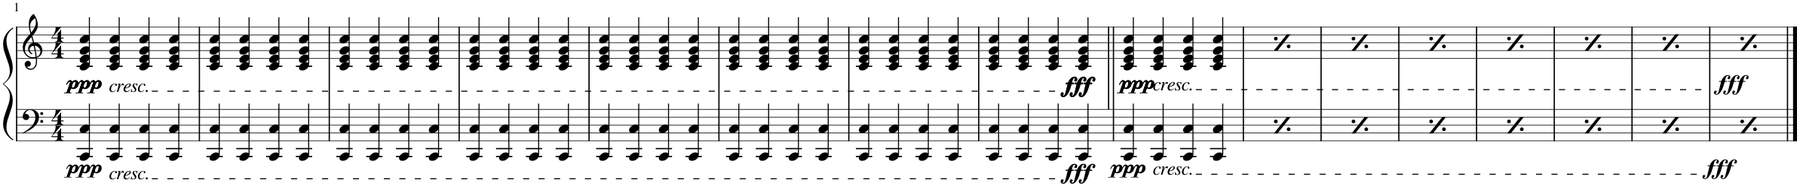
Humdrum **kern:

**kern	**kern	**dynam
*part1	*part1	*part1
*staff2	*staff1	*staff1/2
*I"Piano de cola	*	*
*I'Pno.	*	*
*clefF4	*clefG2	*
*k[]	*k[]	*
*M4/4	*M4/4	*
=1	=1	=1
!	!	!LO:DY:b=2
!	!	!LO:DY:n=1:b=2
!	!	!LO:DY:n=2:b
!	!	!LO:DY:n=3:b
!	!	!LO:DY:n=4:b
!	!	!LO:DY:n=5:b
4CC/ 4C/	4c/ 4e/ 4g/ 4cc/	ppp ppp ppp ppp ppp ppp
!	!LO:TX:b:i:t=cresc.	!
!LO:TX:b:i:t=cresc.	!	!
4CC/ 4C/	4c/ 4e/ 4g/ 4cc/	.
4CC/ 4C/	4c/ 4e/ 4g/ 4cc/	.
4CC/ 4C/	4c/ 4e/ 4g/ 4cc/	.
=2	=2	=2
4CC/ 4C/	4c/ 4e/ 4g/ 4cc/	.
4CC/ 4C/	4c/ 4e/ 4g/ 4cc/	.
4CC/ 4C/	4c/ 4e/ 4g/ 4cc/	.
4CC/ 4C/	4c/ 4e/ 4g/ 4cc/	.
=3	=3	=3
4CC/ 4C/	4c/ 4e/ 4g/ 4cc/	.
4CC/ 4C/	4c/ 4e/ 4g/ 4cc/	.
4CC/ 4C/	4c/ 4e/ 4g/ 4cc/	.
4CC/ 4C/	4c/ 4e/ 4g/ 4cc/	.
=4	=4	=4
4CC/ 4C/	4c/ 4e/ 4g/ 4cc/	.
4CC/ 4C/	4c/ 4e/ 4g/ 4cc/	.
4CC/ 4C/	4c/ 4e/ 4g/ 4cc/	.
4CC/ 4C/	4c/ 4e/ 4g/ 4cc/	.
=5	=5	=5
4CC/ 4C/	4c/ 4e/ 4g/ 4cc/	.
4CC/ 4C/	4c/ 4e/ 4g/ 4cc/	.
4CC/ 4C/	4c/ 4e/ 4g/ 4cc/	.
4CC/ 4C/	4c/ 4e/ 4g/ 4cc/	.
=6	=6	=6
4CC/ 4C/	4c/ 4e/ 4g/ 4cc/	.
4CC/ 4C/	4c/ 4e/ 4g/ 4cc/	.
4CC/ 4C/	4c/ 4e/ 4g/ 4cc/	.
4CC/ 4C/	4c/ 4e/ 4g/ 4cc/	.
=7	=7	=7
4CC/ 4C/	4c/ 4e/ 4g/ 4cc/	.
4CC/ 4C/	4c/ 4e/ 4g/ 4cc/	.
4CC/ 4C/	4c/ 4e/ 4g/ 4cc/	.
4CC/ 4C/	4c/ 4e/ 4g/ 4cc/	.
=8	=8	=8
4CC/ 4C/	4c/ 4e/ 4g/ 4cc/	.
4CC/ 4C/	4c/ 4e/ 4g/ 4cc/	.
4CC/ 4C/	4c/ 4e/ 4g/ 4cc/	.
!	!	!LO:DY:b=2
!	!	!LO:DY:n=1:b=2
!	!	!LO:DY:n=2:b
!	!	!LO:DY:n=3:b
!	!	!LO:DY:n=4:b
!	!	!LO:DY:n=5:b
4CC/ 4C/	4c/ 4e/ 4g/ 4cc/	fff fff fff fff fff fff
=9||	=9||	=9||
!	!	!LO:DY:b=2
!	!	!LO:DY:n=1:b=2
!	!	!LO:DY:n=2:b
!	!	!LO:DY:n=3:b
!	!	!LO:DY:n=4:b
!	!	!LO:DY:n=5:b
4CC/ 4C/	4c/ 4e/ 4g/ 4cc/	ppp ppp ppp ppp ppp ppp
!	!LO:TX:b:i:t=cresc.	!
!LO:TX:b:i:t=cresc.	!	!
4CC/ 4C/	4c/ 4e/ 4g/ 4cc/	.
4CC/ 4C/	4c/ 4e/ 4g/ 4cc/	.
4CC/ 4C/	4c/ 4e/ 4g/ 4cc/	.
=10	=10	=10
!	!	!LO:DY:b=2
!	!	!LO:DY:n=1:b=2
!	!	!LO:DY:n=2:b
!	!	!LO:DY:n=3:b
!	!	!LO:DY:n=4:b
!	!	!LO:DY:n=5:b
4CC/ 4C/	4c/ 4e/ 4g/ 4cc/	ppp ppp ppp ppp ppp ppp
!	!LO:TX:b:i:t=cresc.	!
!LO:TX:b:i:t=cresc.	!	!
4CC/ 4C/	4c/ 4e/ 4g/ 4cc/	.
4CC/ 4C/	4c/ 4e/ 4g/ 4cc/	.
4CC/ 4C/	4c/ 4e/ 4g/ 4cc/	.
=11	=11	=11
!	!	!LO:DY:b=2
!	!	!LO:DY:n=1:b=2
!	!	!LO:DY:n=2:b
!	!	!LO:DY:n=3:b
!	!	!LO:DY:n=4:b
!	!	!LO:DY:n=5:b
4CC/ 4C/	4c/ 4e/ 4g/ 4cc/	ppp ppp ppp ppp ppp ppp
!	!LO:TX:b:i:t=cresc.	!
!LO:TX:b:i:t=cresc.	!	!
4CC/ 4C/	4c/ 4e/ 4g/ 4cc/	.
4CC/ 4C/	4c/ 4e/ 4g/ 4cc/	.
4CC/ 4C/	4c/ 4e/ 4g/ 4cc/	.
=12	=12	=12
!	!	!LO:DY:b=2
!	!	!LO:DY:n=1:b=2
!	!	!LO:DY:n=2:b
!	!	!LO:DY:n=3:b
!	!	!LO:DY:n=4:b
!	!	!LO:DY:n=5:b
4CC/ 4C/	4c/ 4e/ 4g/ 4cc/	ppp ppp ppp ppp ppp ppp
!	!LO:TX:b:i:t=cresc.	!
!LO:TX:b:i:t=cresc.	!	!
4CC/ 4C/	4c/ 4e/ 4g/ 4cc/	.
4CC/ 4C/	4c/ 4e/ 4g/ 4cc/	.
4CC/ 4C/	4c/ 4e/ 4g/ 4cc/	.
=13	=13	=13
!	!	!LO:DY:b=2
!	!	!LO:DY:n=1:b=2
!	!	!LO:DY:n=2:b
!	!	!LO:DY:n=3:b
!	!	!LO:DY:n=4:b
!	!	!LO:DY:n=5:b
4CC/ 4C/	4c/ 4e/ 4g/ 4cc/	ppp ppp ppp ppp ppp ppp
!	!LO:TX:b:i:t=cresc.	!
!LO:TX:b:i:t=cresc.	!	!
4CC/ 4C/	4c/ 4e/ 4g/ 4cc/	.
4CC/ 4C/	4c/ 4e/ 4g/ 4cc/	.
4CC/ 4C/	4c/ 4e/ 4g/ 4cc/	.
=14	=14	=14
!	!	!LO:DY:b=2
!	!	!LO:DY:n=1:b=2
!	!	!LO:DY:n=2:b
!	!	!LO:DY:n=3:b
!	!	!LO:DY:n=4:b
!	!	!LO:DY:n=5:b
4CC/ 4C/	4c/ 4e/ 4g/ 4cc/	ppp ppp ppp ppp ppp ppp
!	!LO:TX:b:i:t=cresc.	!
!LO:TX:b:i:t=cresc.	!	!
4CC/ 4C/	4c/ 4e/ 4g/ 4cc/	.
4CC/ 4C/	4c/ 4e/ 4g/ 4cc/	.
4CC/ 4C/	4c/ 4e/ 4g/ 4cc/	.
=15	=15	=15
!	!	!LO:DY:b=2
!	!	!LO:DY:n=1:b=2
!	!	!LO:DY:n=2:b
!	!	!LO:DY:n=3:b
!	!	!LO:DY:n=4:b
!	!	!LO:DY:n=5:b
4CC/ 4C/	4c/ 4e/ 4g/ 4cc/	ppp ppp ppp ppp ppp ppp
!	!LO:TX:b:i:t=cresc.	!
!LO:TX:b:i:t=cresc.	!	!
4CC/ 4C/	4c/ 4e/ 4g/ 4cc/	.
4CC/ 4C/	4c/ 4e/ 4g/ 4cc/	.
4CC/ 4C/	4c/ 4e/ 4g/ 4cc/	.
=16	=16	=16
!	!	!LO:DY:b=2
!	!	!LO:DY:n=1:b=2
!	!	!LO:DY:n=2:b
!	!	!LO:DY:n=3:b
!	!	!LO:DY:n=4:b
!	!	!LO:DY:n=5:b
4CC/ 4C/	4c/ 4e/ 4g/ 4cc/	ppp ppp ppp ppp ppp ppp
!	!LO:TX:b:i:t=cresc.	!
!LO:TX:b:i:t=cresc.	!	!
4CC/ 4C/	4c/ 4e/ 4g/ 4cc/	.
4CC/ 4C/	4c/ 4e/ 4g/ 4cc/	.
4CC/ 4C/	4c/ 4e/ 4g/ 4cc/	.
==	==	==
*-	*-	*-
